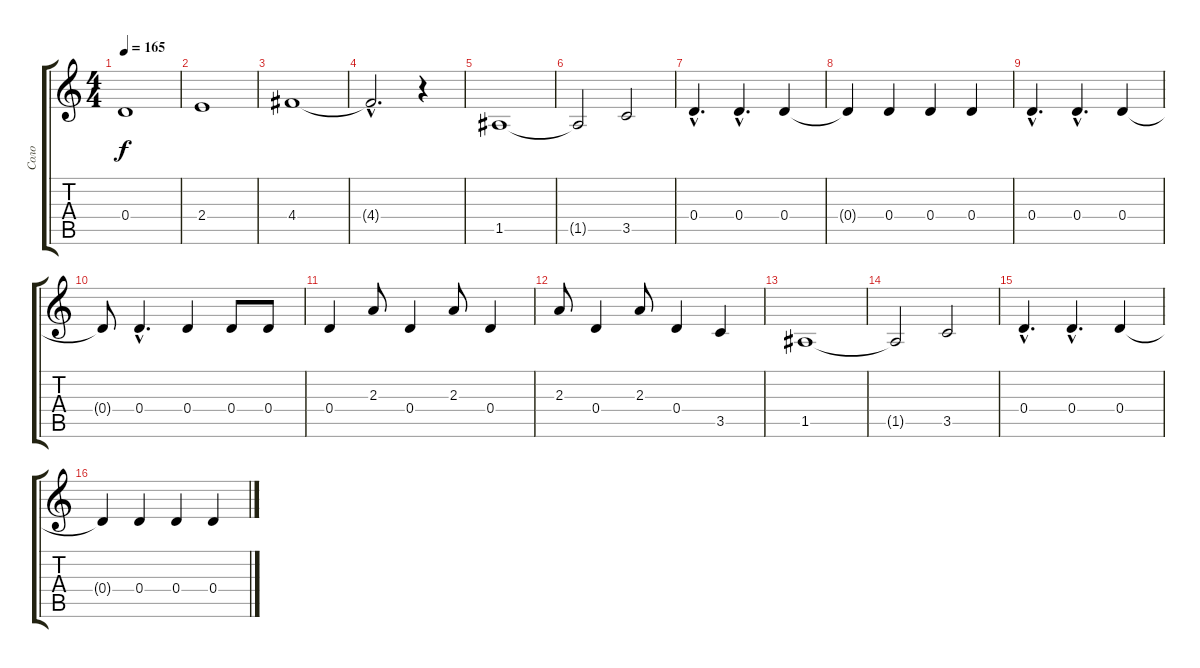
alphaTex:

\track ("Соло" "Соло") {instrument distortionguitar}
\staff {score tabs}
\tuning (E4 B3 G3 D3 A2 E2) {hide}
\ts (4 4)
\tempo 165
\clef g2
\ks c
0.4.1{dy f} |
2.4.1 |
4.4.1 |
4.4{hac t}.2{d} r.4 |
1.5.1 |
1.5{t}.2 3.5.2 |
0.4{hac}.4{d} 0.4{hac}.4{d} 0.4.4 |
0.4{t}.4 0.4.4 0.4.4 0.4.4 |
0.4{hac}.4{d} 0.4{hac}.4{d} 0.4.4 |
0.4{t}.8 0.4{hac}.4{d} 0.4.4 0.4.8 0.4.8 |
0.4.4 2.3.8 0.4.4 2.3.8 0.4.4 |
2.3.8 0.4.4 2.3.8 0.4.4 3.5.4 |
1.5.1 |
1.5{t}.2 3.5.2 |
0.4{hac}.4{d} 0.4{hac}.4{d} 0.4.4 |
0.4{t}.4 0.4.4 0.4.4 0.4.4
